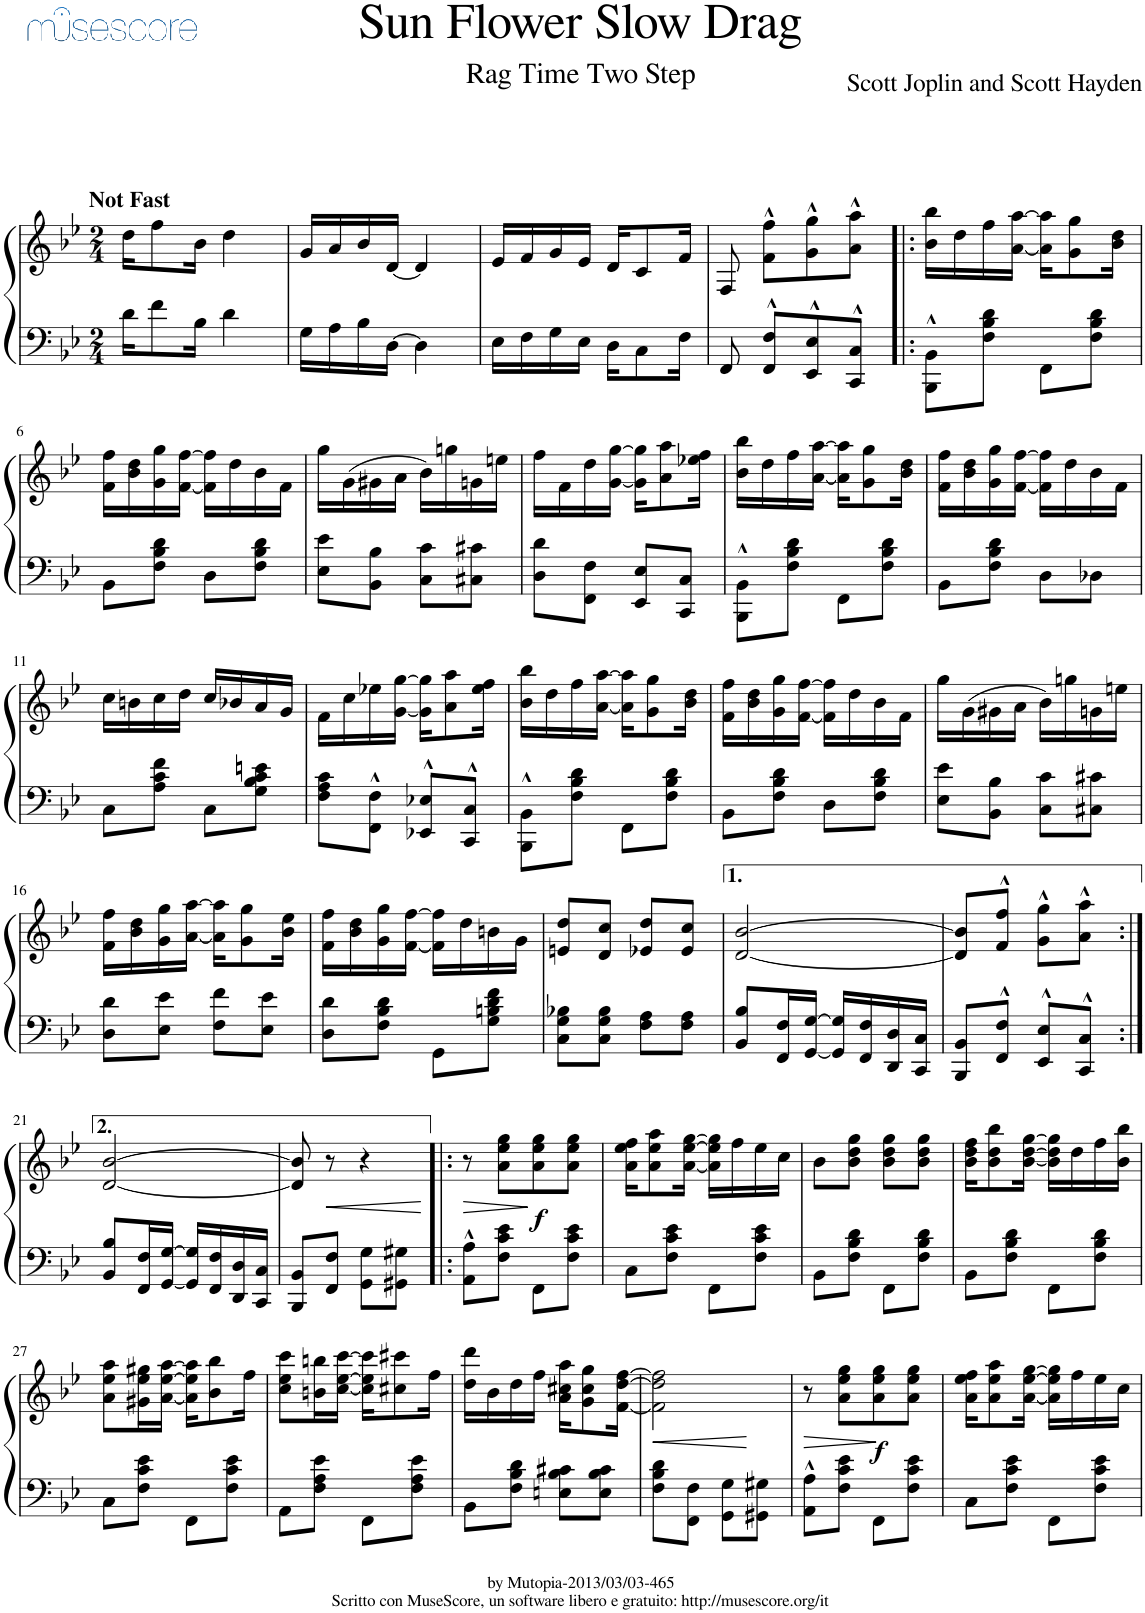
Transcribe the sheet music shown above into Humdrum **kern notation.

**kern	**kern	**dynam
*part1	*part1	*part1
*staff2	*staff1	*staff1/2
*I"Piano	*	*
*I'Pno.	*	*
*clefF4	*clefG2	*
*k[b-e-]	*k[b-e-]	*
*M2/4	*M2/4	*
=1	=1	=1
!	!LO:TX:a:B:t=Not Fast	!
16d\KL	16dd\KL	.
8f\	8ff\	.
16B-\Jk	16b-\Jk	.
4d\	4dd\	.
=2	=2	=2
16G\LL	16g/LL	.
16A\	16a/	.
16B-\	16b-/	.
[16D\JJ	[16d/JJ	.
4D\]	4d/]	.
=3	=3	=3
16E-\LL	16e-/LL	.
16F\	16f/	.
16G\	16g/	.
16E-\JJ	16e-/JJ	.
16D\KL	16d/KL	.
8C\	8c/	.
16F\Jk	16f/Jk	.
=4	=4	=4
8FF/	8F/	.
8FF/^^ 8F/^^L	8f\^^ 8ff\^^L	.
8EE-/^^ 8E-/^^	8g\^^ 8gg\^^	.
8CC/^^ 8C/^^J	8a\^^ 8aa\^^J	.
=5!|:	=5!|:	=5!|:
8BBB-\^^ 8BB-\^^L	16b-\ 16bb-\LL	.
.	16dd\	.
8F\ 8B-\ 8d\J	16ff\	.
.	[16a\ [16aa\JJ	.
8FF\L	16a\] 16aa\]KL	.
.	8g\ 8gg\	.
8F\ 8B-\ 8d\J	.	.
.	16b-\ 16dd\Jk	.
!!LO:LB:g=z
=6	=6	=6
8BB-\L	16f\ 16ff\LL	.
.	16b-\ 16dd\	.
8F\ 8B-\ 8d\J	16g\ 16gg\	.
.	[16f\ [16ff\JJ	.
8D\L	16f\] 16ff\]LL	.
.	16dd\	.
8F\ 8B-\ 8d\J	16b-\	.
.	16f\JJ	.
=7	=7	=7
8E-\ 8e-\L	16gg\LL	.
.	(16g\	.
8BB-\ 8B-\J	16g#X\	.
.	16a\JJ	.
8C\ 8c\L	16b-\LL)	.
.	16ggn\	.
8C#X\ 8c#X\J	16gn\	.
.	16een\JJ	.
=8	=8	=8
8D\ 8d\L	16ff\LL	.
.	16f\	.
8FF\ 8F\J	16dd\	.
.	[16g\ [16gg\JJ	.
8EE-/ 8E-/L	16g\] 16gg\]KL	.
.	8a\ 8aa\	.
8CC/ 8C/J	.	.
.	16ee-X\ 16ff\Jk	.
=9	=9	=9
8BBB-\^^ 8BB-\^^L	16b-\ 16bb-\LL	.
.	16dd\	.
8F\ 8B-\ 8d\J	16ff\	.
.	[16a\ [16aa\JJ	.
8FF\L	16a\] 16aa\]KL	.
.	8g\ 8gg\	.
8F\ 8B-\ 8d\J	.	.
.	16b-\ 16dd\Jk	.
=10	=10	=10
8BB-\L	16f\ 16ff\LL	.
.	16b-\ 16dd\	.
8F\ 8B-\ 8d\J	16g\ 16gg\	.
.	[16f\ [16ff\JJ	.
8D\L	16f\] 16ff\]LL	.
.	16dd\	.
8D-X\J	16b-\	.
.	16f\JJ	.
!!LO:LB:g=z
=11	=11	=11
8C\L	16cc\LL	.
.	16bn\	.
8A\ 8c\ 8f\J	16cc\	.
.	16dd\JJ	.
8C\L	16cc/LL	.
.	16b-X/	.
8G\ 8B-\ 8c\ 8en\J	16a/	.
.	16g/JJ	.
=12	=12	=12
8F\ 8A\ 8c\L	16f\LL	.
.	16cc\	.
8FF\^^ 8F\^^J	16ee-X\	.
.	[16g\ [16gg\JJ	.
8EE-X/^^ 8E-X/^^L	16g\] 16gg\]KL	.
.	8a\ 8aa\	.
8CC/^^ 8C/^^J	.	.
.	16ee-\ 16ff\Jk	.
=13	=13	=13
8BBB-\^^ 8BB-\^^L	16b-\ 16bb-\LL	.
.	16dd\	.
8F\ 8B-\ 8d\J	16ff\	.
.	[16a\ [16aa\JJ	.
8FF\L	16a\] 16aa\]KL	.
.	8g\ 8gg\	.
8F\ 8B-\ 8d\J	.	.
.	16b-\ 16dd\Jk	.
=14	=14	=14
8BB-\L	16f\ 16ff\LL	.
.	16b-\ 16dd\	.
8F\ 8B-\ 8d\J	16g\ 16gg\	.
.	[16f\ [16ff\JJ	.
8D\L	16f\] 16ff\]LL	.
.	16dd\	.
8F\ 8B-\ 8d\J	16b-\	.
.	16f\JJ	.
=15	=15	=15
8E-\ 8e-\L	16gg\LL	.
.	(16g\	.
8BB-\ 8B-\J	16g#X\	.
.	16a\JJ	.
8C\ 8c\L	16b-\LL)	.
.	16ggn\	.
8C#X\ 8c#X\J	16gn\	.
.	16een\JJ	.
!!LO:LB:g=z
=16	=16	=16
8D\ 8d\L	16f\ 16ff\LL	.
.	16b-\ 16dd\	.
8E-\ 8e-\J	16g\ 16gg\	.
.	[16a\ [16aa\JJ	.
8F\ 8f\L	16a\] 16aa\]KL	.
.	8g\ 8gg\	.
8E-\ 8e-\J	.	.
.	16b-\ 16ee-\Jk	.
=17	=17	=17
8D\ 8d\L	16f\ 16ff\LL	.
.	16b-\ 16dd\	.
8F\ 8B-\ 8d\J	16g\ 16gg\	.
.	[16f\ [16ff\JJ	.
8GG\L	16f\] 16ff\]LL	.
.	16dd\	.
8G\ 8Bn\ 8d\ 8f\J	16bn\	.
.	16g\JJ	.
=18	=18	=18
8C\ 8G\ 8B-X\L	8en/ 8dd/L	.
8C\ 8G\ 8B-\J	8d/ 8cc/J	.
8F\ 8A\L	8e-X/ 8dd/L	.
8F\ 8A\J	8e-/ 8cc/J	.
=19	=19	=19
8BB-/ 8B-/L	[2d/ [2b-/	.
16FF/ 16F/L	.	.
[16GG/ [16G/JJ	.	.
16GG/] 16G/]LL	.	.
16FF/ 16F/	.	.
16DD/ 16D/	.	.
16CC/ 16C/JJ	.	.
=20	=20	=20
8BBB-/ 8BB-/L	8d/] 8b-/]L	.
8FF/^^ 8F/^^J	8f/^^ 8ff/^^J	.
8EE-/^^ 8E-/^^L	8g\^^ 8gg\^^L	.
8CC/^^ 8C/^^J	8a\^^ 8aa\^^J	.
!!LO:LB:g=z
=21:|!	=21:|!	=21:|!
8BB-/ 8B-/L	[2d/ [2b-/	.
16FF/ 16F/L	.	.
[16GG/ [16G/JJ	.	.
16GG/] 16G/]LL	.	.
16FF/ 16F/	.	.
16DD/ 16D/	.	.
16CC/ 16C/JJ	.	.
=22	=22	=22
8BBB-/ 8BB-/L	8d/] 8b-/]	.
!	!	!LO:HP:b
8FF/ 8F/J	8r	<
8GG\ 8G\L	4r	.
8GG#X\ 8G#X\J	.	.
.	.	[
=23!|:	=23!|:	=23!|:
!	!	!LO:HP:b
8AA\^^ 8A\^^L	8r	>
8F\ 8c\ 8e-\J	8a\ 8ee-\ 8gg\L	.
!	!	!LO:DY:b
8FF\L	8a\ 8ee-\ 8gg\	f
8F\ 8c\ 8e-\J	8a\ 8ee-\ 8gg\J	.
.	.	]
=24	=24	=24
8C\L	16a\ 16ee-\ 16ff\KL	.
.	8a\ 8ee-\ 8aa\	.
8F\ 8c\ 8e-\J	.	.
.	[16a\ [16ee-\ [16gg\Jk	.
8FF\L	16a\] 16ee-\] 16gg\]LL	.
.	16ff\	.
8F\ 8c\ 8e-\J	16ee-\	.
.	16cc\JJ	.
=25	=25	=25
8BB-\L	8b-\L	.
8F\ 8B-\ 8d\J	8b-\ 8dd\ 8gg\J	.
8FF\L	8b-\ 8dd\ 8gg\L	.
8F\ 8B-\ 8d\J	8b-\ 8dd\ 8gg\J	.
=26	=26	=26
8BB-\L	16b-\ 16dd\ 16ff\KL	.
.	8b-\ 8dd\ 8bb-\	.
8F\ 8B-\ 8d\J	.	.
.	[16b-\ [16dd\ [16gg\Jk	.
8FF\L	16b-\] 16dd\] 16gg\]LL	.
.	16dd\	.
8F\ 8B-\ 8d\J	16ff\	.
.	16b-\ 16bb-\JJ	.
!!LO:LB:g=z
=27	=27	=27
8C\L	8a\ 8ee-\ 8aa\L	.
8F\ 8c\ 8e-\J	16g#X\ 16ee-\ 16gg#X\L	.
.	[16a\ [16ee-\ [16aa\JJ	.
8FF\L	16a\] 16ee-\] 16aa\]KL	.
.	8b-\ 8bb-\	.
8F\ 8c\ 8e-\J	.	.
.	16ff\Jk	.
=28	=28	=28
8AA\L	8cc\ 8ee-\ 8ccc\L	.
8F\ 8A\ 8e-\J	16bn\ 16bbn\L	.
.	[16cc\ [16ee-\ [16ccc\JJ	.
8FF\L	16cc\] 16ee-\] 16ccc\]KL	.
.	8cc#X\ 8ccc#X\	.
8F\ 8A\ 8e-\J	.	.
.	16ff\Jk	.
=29	=29	=29
8BB-\L	16dd\ 16ddd\LL	.
.	16b-\	.
8F\ 8B-\ 8d\J	16dd\	.
.	16ff\JJ	.
8En\ 8B-\ 8c#X\L	16a\ 16cc#X\ 16aa\KL	.
.	8g\ 8cc#\ 8gg\	.
8E\ 8B-\ 8c#\J	.	.
.	[16f\ [16dd\ [16ff\Jk	.
=30	=30	=30
!	!	!LO:HP:b
8F\ 8B-\ 8d\L	2f\] 2dd\] 2ff\]	<
8FF\ 8F\J	.	.
8GG\ 8G\L	.	.
8GG#X\ 8G#X\J	.	.
.	.	[
=31	=31	=31
!	!	!LO:HP:b
8AA\^^ 8A\^^L	8r	>
8F\ 8c\ 8e-\J	8a\ 8ee-\ 8gg\L	.
!	!	!LO:DY:b
8FF\L	8a\ 8ee-\ 8gg\	f
8F\ 8c\ 8e-\J	8a\ 8ee-\ 8gg\J	.
.	.	]
=32	=32	=32
8C\L	16a\ 16ee-\ 16ff\KL	.
.	8a\ 8ee-\ 8aa\	.
8F\ 8c\ 8e-\J	.	.
.	[16a\ [16ee-\ [16gg\Jk	.
8FF\L	16a\] 16ee-\] 16gg\]LL	.
.	16ff\	.
8F\ 8c\ 8e-\J	16ee-\	.
.	16cc\JJ	.
=	=	=
*-	*-	*-
